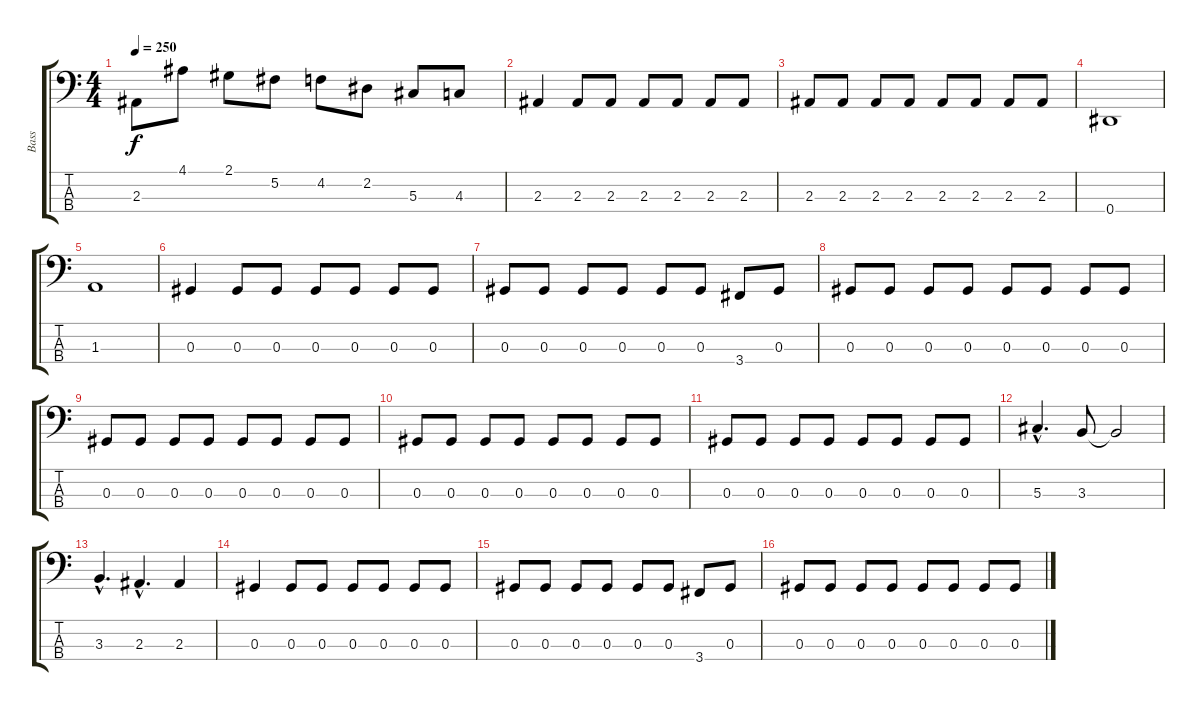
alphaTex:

\track ("Bass" "Bass") {instrument electricbasspick}
\staff {score tabs}
\tuning (Gb2 Db2 Ab1 Eb1) {hide}
\ts (4 4)
\tempo 250
\clef f4
\ks c
2.3.8{dy f} 4.1.8 2.1.8 5.2.8 4.2.8 2.2.8 5.3.8 4.3.8 |
2.3.4 2.3.8 2.3.8 2.3.8 2.3.8 2.3.8 2.3.8 |
2.3.8 2.3.8 2.3.8 2.3.8 2.3.8 2.3.8 2.3.8 2.3.8 |
0.4.1 |
1.3.1 |
0.3.4 0.3.8 0.3.8 0.3.8 0.3.8 0.3.8 0.3.8 |
0.3.8 0.3.8 0.3.8 0.3.8 0.3.8 0.3.8 3.4.8 0.3.8 |
0.3.8 0.3.8 0.3.8 0.3.8 0.3.8 0.3.8 0.3.8 0.3.8 |
0.3.8 0.3.8 0.3.8 0.3.8 0.3.8 0.3.8 0.3.8 0.3.8 |
0.3.8 0.3.8 0.3.8 0.3.8 0.3.8 0.3.8 0.3.8 0.3.8 |
0.3.8 0.3.8 0.3.8 0.3.8 0.3.8 0.3.8 0.3.8 0.3.8 |
5.3{hac}.4{d} 3.3.8 3.3{t}.2 |
3.3{hac}.4{d} 2.3{hac}.4{d} 2.3.4 |
0.3.4 0.3.8 0.3.8 0.3.8 0.3.8 0.3.8 0.3.8 |
0.3.8 0.3.8 0.3.8 0.3.8 0.3.8 0.3.8 3.4.8 0.3.8 |
0.3.8 0.3.8 0.3.8 0.3.8 0.3.8 0.3.8 0.3.8 0.3.8
